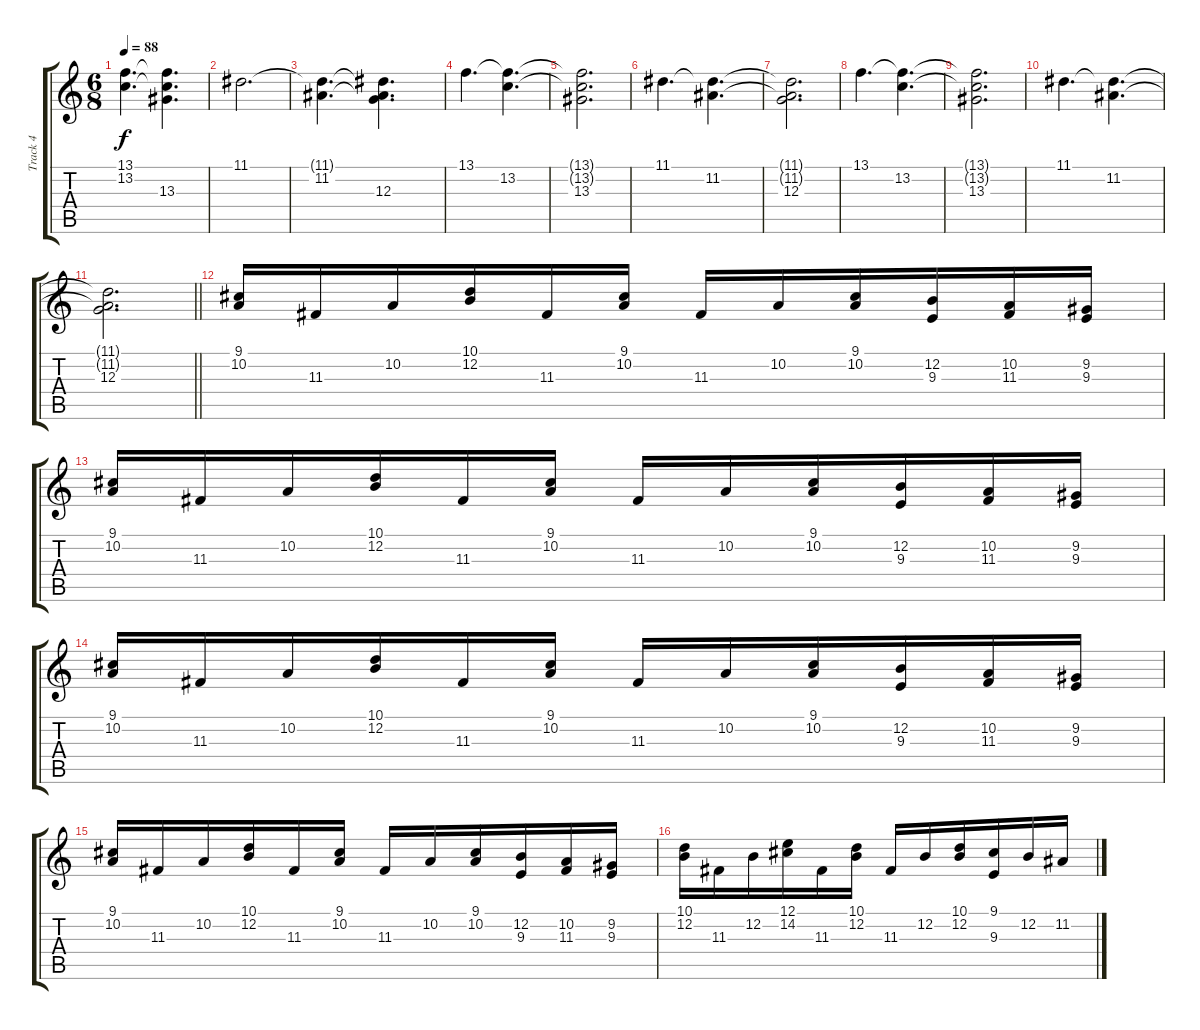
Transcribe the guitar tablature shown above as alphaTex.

\track ("Track 4" "Track 4") {instrument synthstrings1}
\staff {score tabs}
\tuning (E4 B3 G3 D3 A2 E2) {hide}
\ts (6 8)
\tempo 88
\clef g2
\ks c
(13.1{t} 13.2).4{d dy f} (13.1{t} 13.2{t} 13.3).4{d} |
11.1.2{d} |
(11.1{t} 11.2).4{d} (11.1{t} 11.2{t} 12.3).4{d} |
13.1.4{d} (13.1{t} 13.2).4{d} |
(13.1{t} 13.2{t} 13.3).2{d} |
11.1.4{d} (11.1{t} 11.2).4{d} |
(11.1{t} 11.2{t} 12.3).2{d} |
13.1.4{d} (13.1{t} 13.2).4{d} |
(13.1{t} 13.2{t} 13.3).2{d} |
11.1.4{d} (11.1{t} 11.2).4{d} |
\barLineRight lightlight
(11.1{t} 11.2{t} 12.3).2{d} |
(9.1 10.2).16{instrument stringensemble1} 11.3.16 10.2.16 (10.1 12.2).16 11.3.16 (9.1 10.2).16 11.3.16 10.2.16 (9.1 10.2).16 (12.2 9.3).16 (10.2 11.3).16 (9.2 9.3).16 |
(9.1 10.2).16 11.3.16 10.2.16 (10.1 12.2).16 11.3.16 (9.1 10.2).16 11.3.16 10.2.16 (9.1 10.2).16 (12.2 9.3).16 (10.2 11.3).16 (9.2 9.3).16 |
(9.1 10.2).16 11.3.16 10.2.16 (10.1 12.2).16 11.3.16 (9.1 10.2).16 11.3.16 10.2.16 (9.1 10.2).16 (12.2 9.3).16 (10.2 11.3).16 (9.2 9.3).16 |
(9.1 10.2).16 11.3.16 10.2.16 (10.1 12.2).16 11.3.16 (9.1 10.2).16 11.3.16 10.2.16 (9.1 10.2).16 (12.2 9.3).16 (10.2 11.3).16 (9.2 9.3).16 |
(10.1 12.2).16 11.3.16 12.2.16 (12.1 14.2).16 11.3.16 (10.1 12.2).16 11.3.16 12.2.16 (10.1 12.2).16 (9.1 9.3).16 12.2.16 11.2.16
